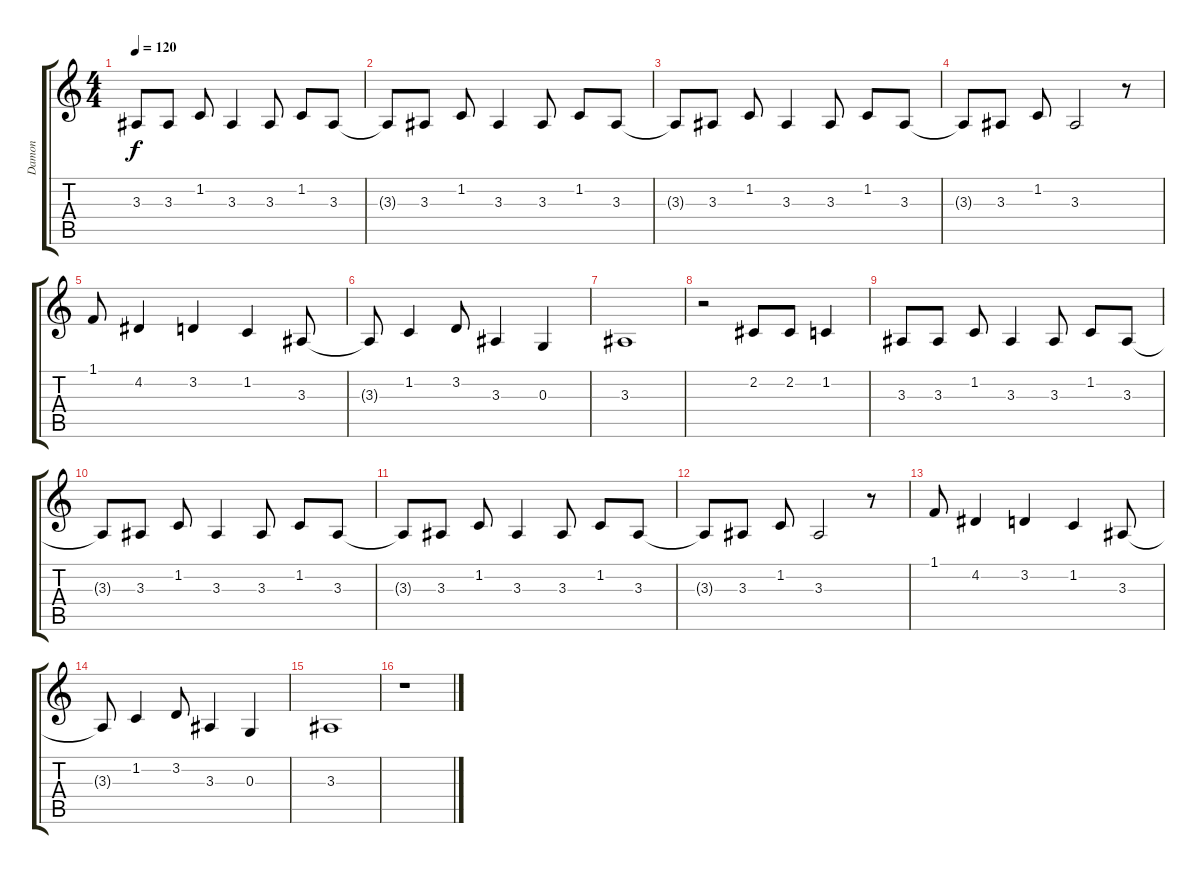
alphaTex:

\track ("Damon" "Damon") {instrument drawbarorgan}
\staff {score tabs}
\tuning (E4 B3 G3 D3 A2 E2) {hide}
\ts (4 4)
\tempo 120
\clef g2
\ks c
3.3.8{dy f} 3.3.8 1.2.8 3.3.4 3.3.8 1.2.8 3.3.8 |
3.3{t}.8 3.3.8 1.2.8 3.3.4 3.3.8 1.2.8 3.3.8 |
3.3{t}.8 3.3.8 1.2.8 3.3.4 3.3.8 1.2.8 3.3.8 |
3.3{t}.8 3.3.8 1.2.8 3.3.2 r.8 |
1.1.8 4.2.4 3.2.4 1.2.4 3.3.8 |
3.3{t}.8 1.2.4 3.2.8 3.3.4 0.3.4 |
3.3.1 |
r.2 2.2.8 2.2.8 1.2.4 |
3.3.8 3.3.8 1.2.8 3.3.4 3.3.8 1.2.8 3.3.8 |
3.3{t}.8 3.3.8 1.2.8 3.3.4 3.3.8 1.2.8 3.3.8 |
3.3{t}.8 3.3.8 1.2.8 3.3.4 3.3.8 1.2.8 3.3.8 |
3.3{t}.8 3.3.8 1.2.8 3.3.2 r.8 |
1.1.8 4.2.4 3.2.4 1.2.4 3.3.8 |
3.3{t}.8 1.2.4 3.2.8 3.3.4 0.3.4 |
3.3.1 |
r.1
